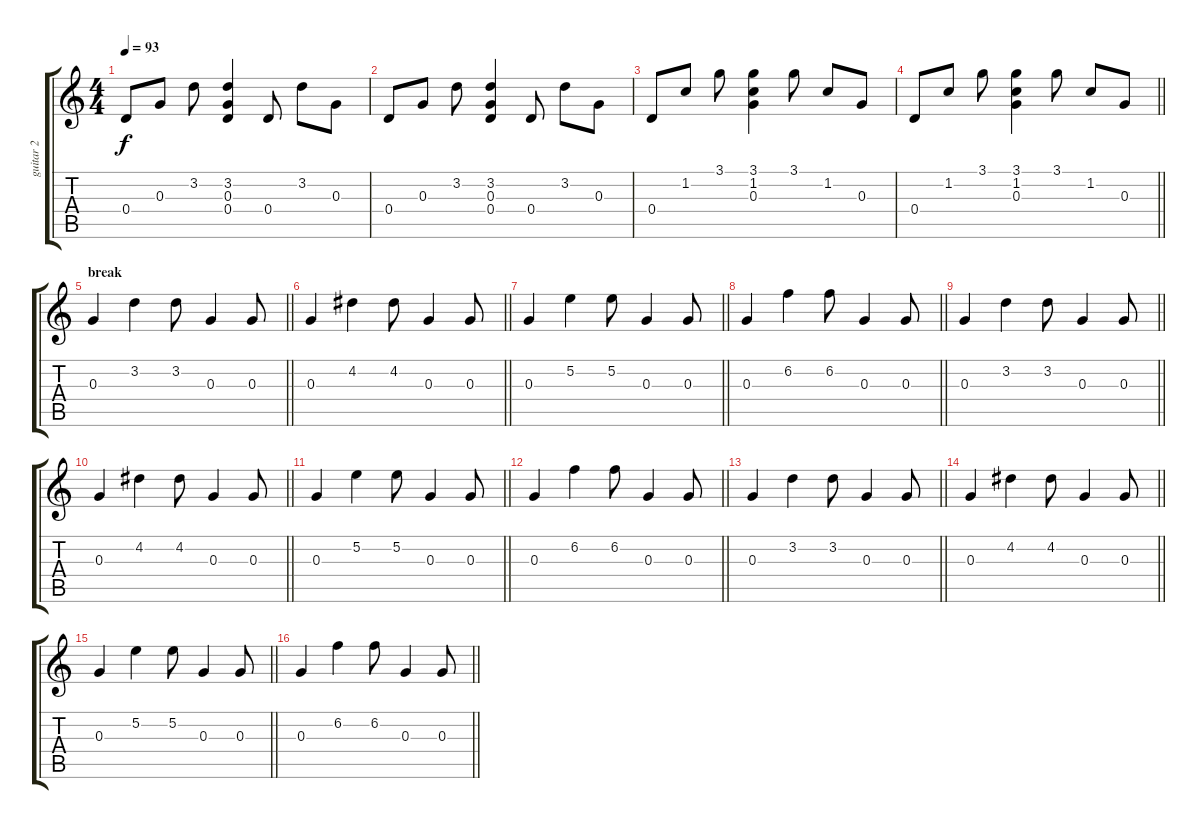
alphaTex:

\track ("guitar 2" "guitar 2") {instrument acousticguitarnylon}
\staff {score tabs}
\tuning (E4 B3 G3 D3 A2 E2) {hide}
\ts (4 4)
\tempo 93
\clef g2
\ks c
0.4.8{dy f} 0.3.8 3.2.8 (3.2 0.3 0.4).4 0.4.8 3.2.8 0.3.8 |
0.4.8 0.3.8 3.2.8 (3.2 0.3 0.4).4 0.4.8 3.2.8 0.3.8 |
0.4.8 1.2.8 3.1.8 (3.1 1.2 0.3).4 3.1.8 1.2.8 0.3.8 |
\barLineRight lightlight
0.4.8 1.2.8 3.1.8 (3.1 1.2 0.3).4 3.1.8 1.2.8 0.3.8 |
\section ("" "break")
\barLineRight lightlight
0.3.4 3.2.4 3.2.8 0.3.4 0.3.8 |
\barLineRight lightlight
0.3.4 4.2.4 4.2.8 0.3.4 0.3.8 |
\barLineRight lightlight
0.3.4 5.2.4 5.2.8 0.3.4 0.3.8 |
\barLineRight lightlight
0.3.4 6.2.4 6.2.8 0.3.4 0.3.8 |
\barLineRight lightlight
0.3.4 3.2.4 3.2.8 0.3.4 0.3.8 |
\barLineRight lightlight
0.3.4 4.2.4 4.2.8 0.3.4 0.3.8 |
\barLineRight lightlight
0.3.4 5.2.4 5.2.8 0.3.4 0.3.8 |
\barLineRight lightlight
0.3.4 6.2.4 6.2.8 0.3.4 0.3.8 |
\barLineRight lightlight
0.3.4 3.2.4 3.2.8 0.3.4 0.3.8 |
\barLineRight lightlight
0.3.4 4.2.4 4.2.8 0.3.4 0.3.8 |
\barLineRight lightlight
0.3.4 5.2.4 5.2.8 0.3.4 0.3.8 |
\barLineRight lightlight
0.3.4 6.2.4 6.2.8 0.3.4 0.3.8
